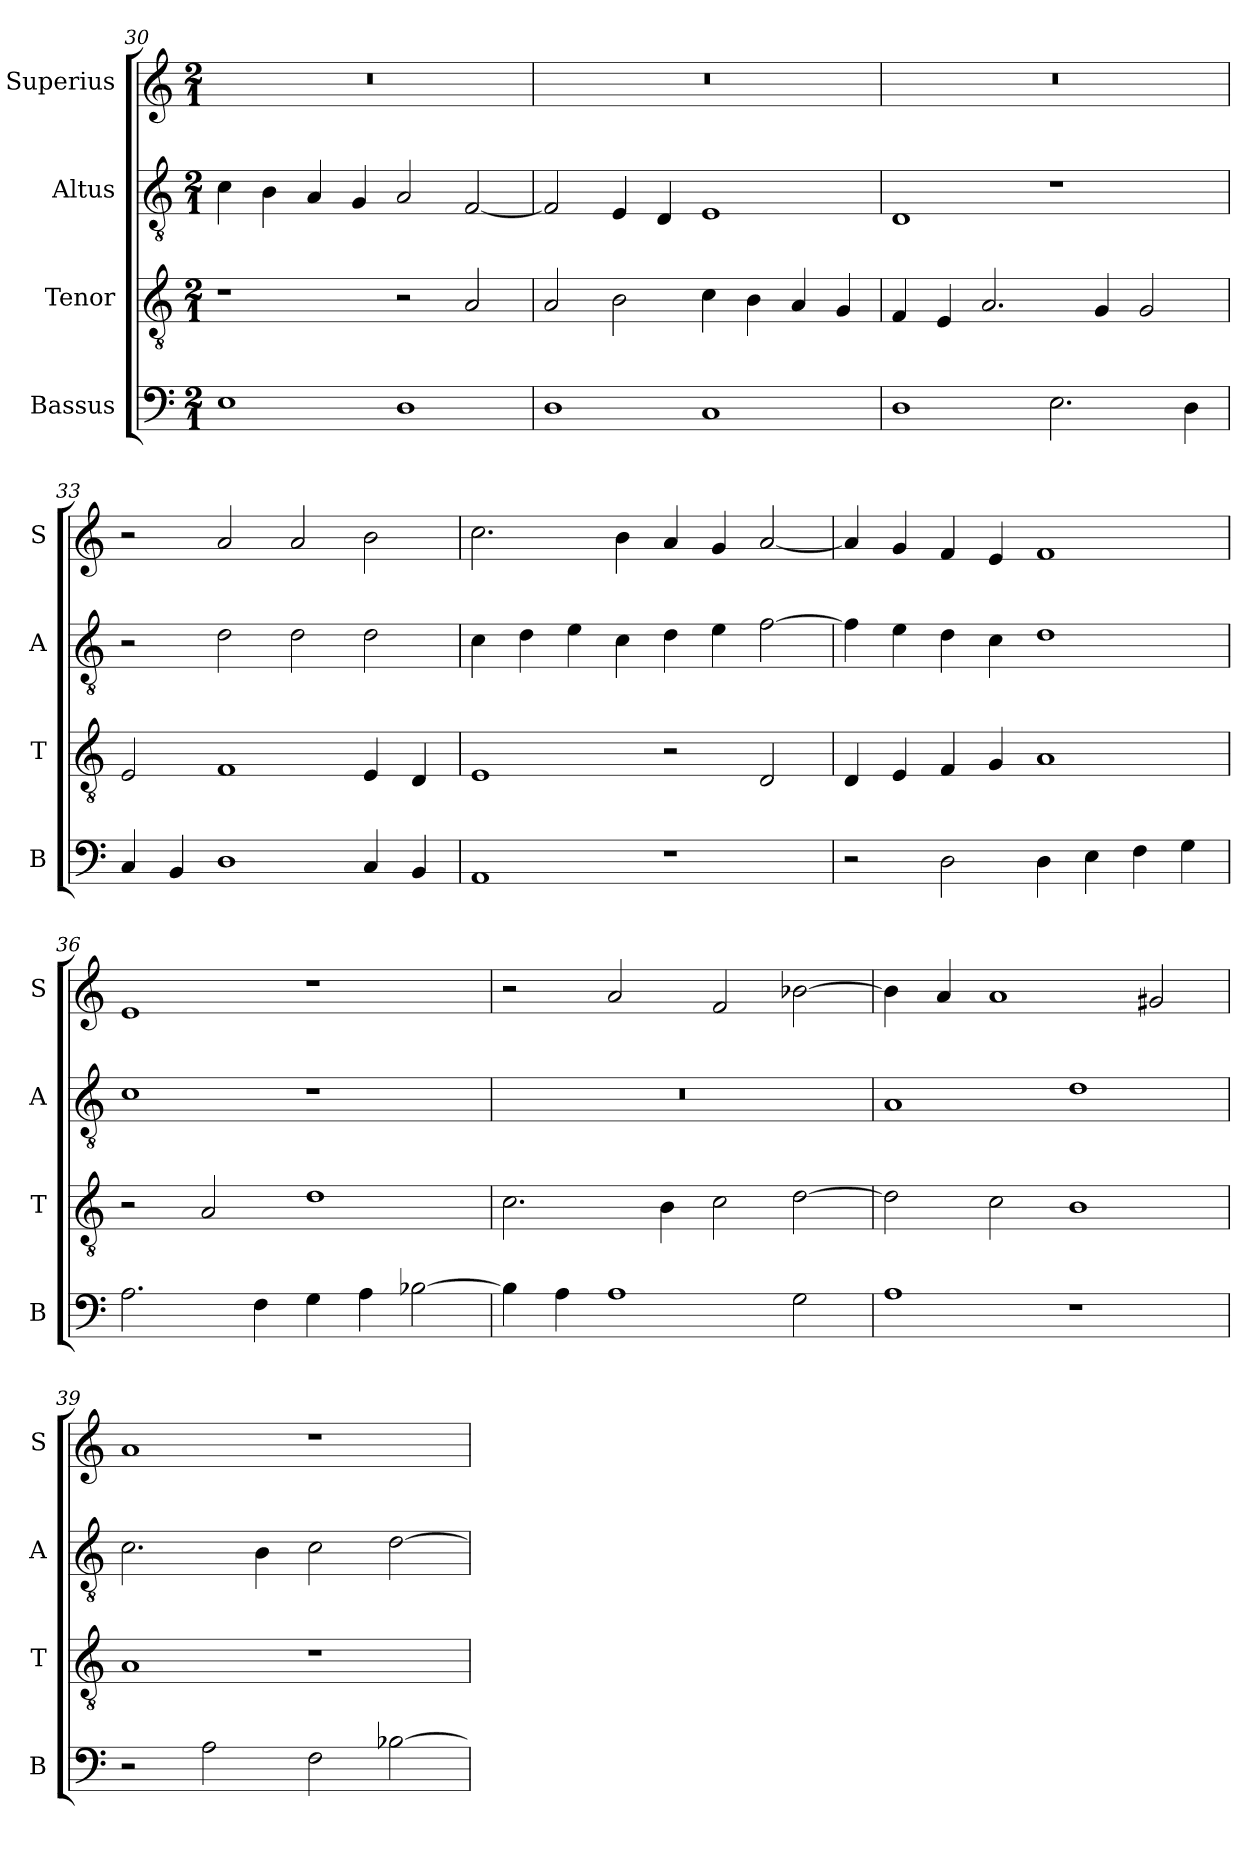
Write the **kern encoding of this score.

**kern	**kern	**kern	**kern
*part4	*part3	*part2	*part1
*staff4	*staff3	*staff2	*staff1
*I"Bassus	*I"Tenor	*I"Altus	*I"Superius
*I'B	*I'T	*I'A	*I'S
*clefF4	*clefGv2	*clefGv2	*clefG2
*k[]	*k[]	*k[]	*k[]
*C:	*C:	*C:	*C:
*M2/1	*M2/1	*M2/1	*M2/1
=30	=30	=30	=30
1E	1r	4c	0r
.	.	4B	.
.	.	4A	.
.	.	4G	.
1D	2r	2A	.
.	2A	[2F	.
=31	=31	=31	=31
1D	2A	2F]	0r
.	2B	4E	.
.	.	4D	.
1C	4c	1E	.
.	4B	.	.
.	4A	.	.
.	4G	.	.
=32	=32	=32	=32
1D	4F	1D	0r
.	4E	.	.
.	2.A	.	.
2.E	.	1r	.
.	4G	.	.
.	2G	.	.
4D	.	.	.
=33	=33	=33	=33
4C	2E	2r	2r
4BB	.	.	.
1D	1F	2d	2a
.	.	2d	2a
4C	4E	2d	2b
4BB	4D	.	.
=34	=34	=34	=34
1AA	1E	4c	2.cc
.	.	4d	.
.	.	4e	.
.	.	4c	4b
1r	2r	4d	4a
.	.	4e	4g
.	2D	[2f	[2a
=35	=35	=35	=35
2r	4D	4f]	4a]
.	4E	4e	4g
2D	4F	4d	4f
.	4G	4c	4e
4D	1A	1d	1f
4E	.	.	.
4F	.	.	.
4G	.	.	.
=36	=36	=36	=36
2.A	2r	1c	1e
.	2A	.	.
4F	.	.	.
4G	1d	1r	1r
4A	.	.	.
[2B-X	.	.	.
=37	=37	=37	=37
4B-]	2.c	0r	2r
4A	.	.	.
1A	.	.	2a
.	4B	.	.
.	2c	.	2f
2G	[2d	.	[2b-X
=38	=38	=38	=38
1A	2d]	1A	4b-]
.	.	.	4a
.	2c	.	1a
1r	1B	1d	.
.	.	.	2g#X
=39	=39	=39	=39
2r	1A	2.c	1a
2A	.	.	.
.	.	4B	.
2F	1r	2c	1r
[2B-X	.	[2d	.
=	=	=	=
*-	*-	*-	*-
